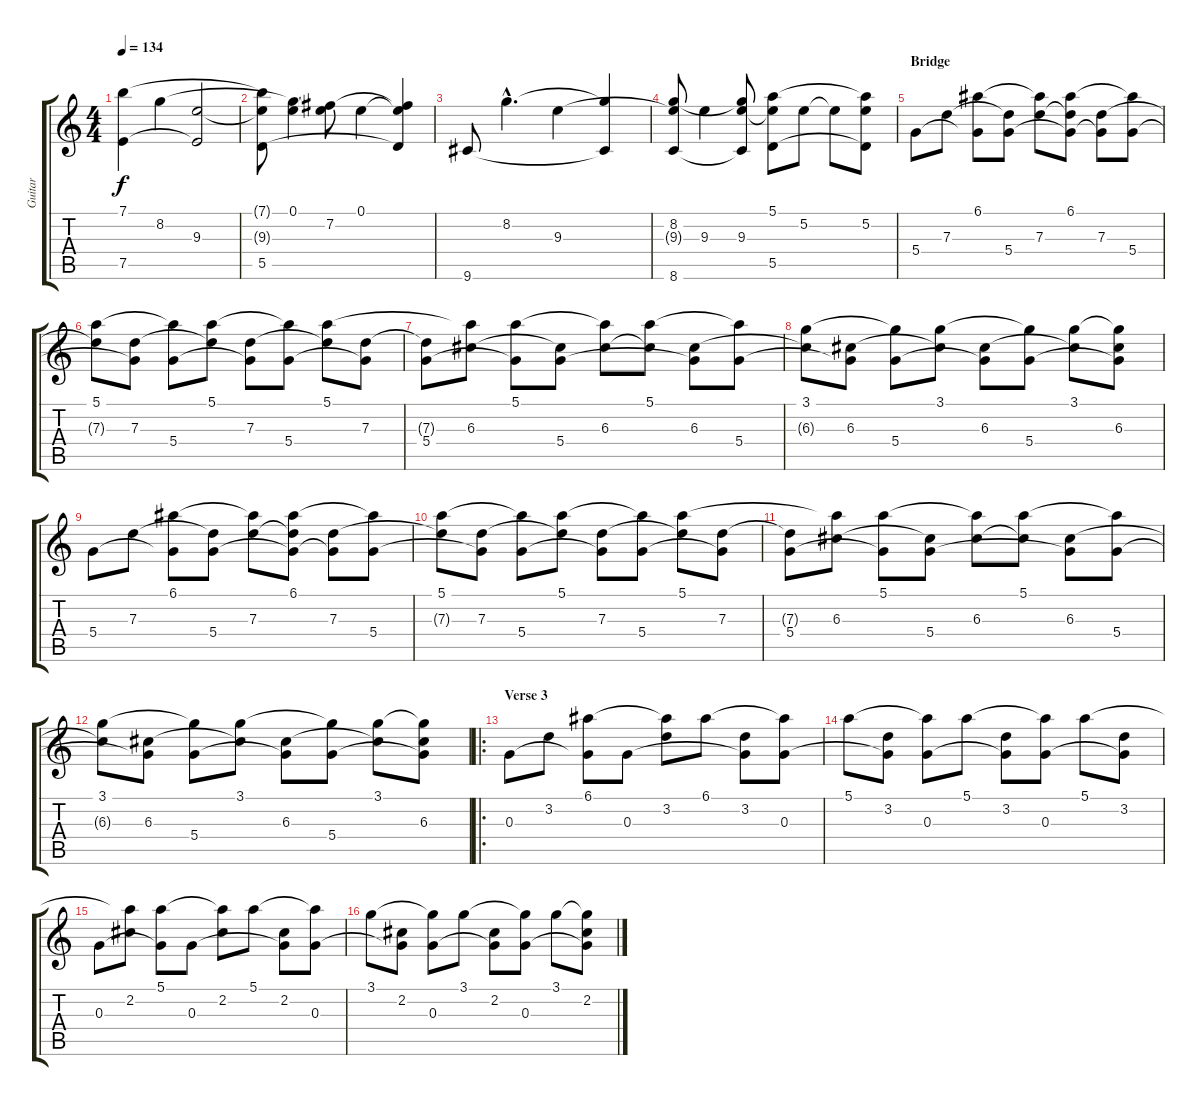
\track ("Guitar " "Guitar ") {instrument electricguitarjazz}
\staff {score tabs}
\tuning (E4 B3 G3 D3 A2 E2) {hide}
\ts (4 4)
\tempo 134
\clef g2
\ks c
(7.1 7.5).4{dy f} 8.2.4 (9.3 7.5{t}).2 |
(7.1{t} 9.3{t} 5.5).8 (0.1 8.2{t}).4 (0.1{t} 7.2).8 0.1.4 (0.1{t} 7.2{t} 5.5{t}).4 |
9.6.8 8.2{hac}.4{d} 9.3.4 (8.2{t} 9.6{t}).4 |
(8.2 9.3{t} 8.6).8 9.3.4 (8.2{t} 9.3 8.6{t}).8 (5.1 9.3{t} 5.5).8 5.2.8 5.2{t}.8 (5.1{t} 5.2 5.5{t}).8 |
\section ("" "Bridge")
5.4.8 7.3.8 (6.1 5.4{t}).8 (7.3{t} 5.4).8 (6.1{t} 7.3).8 (6.1 7.3{t} 5.4{t}).8 (7.3 5.4{t}).8 (6.1{t} 5.4).8 |
(5.1 7.3{t}).8 (7.3 5.4{t}).8 (5.1{t} 5.4).8 (5.1 7.3{t}).8 (7.3 5.4{t}).8 (5.1{t} 5.4).8 (5.1 7.3{t}).8 (7.3 5.4{t}).8 |
(7.3{t} 5.4).8 (5.1{t} 6.3).8 (5.1 5.4{t}).8 (6.3{t} 5.4).8 (5.1{t} 6.3).8 (5.1 6.3{t}).8 (6.3 5.4{t}).8 (5.1{t} 5.4).8 |
(3.1 6.3{t}).8 (6.3 5.4{t}).8 (3.1{t} 5.4).8 (3.1 6.3{t}).8 (6.3 5.4{t}).8 (3.1{t} 5.4).8 (3.1 6.3{t}).8 (3.1{t} 6.3 5.4{t}).8 |
5.4.8 7.3.8 (6.1 5.4{t}).8 (7.3{t} 5.4).8 (6.1{t} 7.3).8 (6.1 7.3{t} 5.4{t}).8 (7.3 5.4{t}).8 (6.1{t} 5.4).8 |
(5.1 7.3{t}).8 (7.3 5.4{t}).8 (5.1{t} 5.4).8 (5.1 7.3{t}).8 (7.3 5.4{t}).8 (5.1{t} 5.4).8 (5.1 7.3{t}).8 (7.3 5.4{t}).8 |
(7.3{t} 5.4).8 (5.1{t} 6.3).8 (5.1 5.4{t}).8 (6.3{t} 5.4).8 (5.1{t} 6.3).8 (5.1 6.3{t}).8 (6.3 5.4{t}).8 (5.1{t} 5.4).8 |
(3.1 6.3{t}).8 (6.3 5.4{t}).8 (3.1{t} 5.4).8 (3.1 6.3{t}).8 (6.3 5.4{t}).8 (3.1{t} 5.4).8 (3.1 6.3{t}).8 (3.1{t} 6.3 5.4{t}).8 |
\ro
\section ("" "Verse 3")
0.3.8 3.2.8 (6.1 0.3{t}).8 0.3.8 (6.1{t} 3.2).8 6.1.8 (3.2 0.3{t}).8 (6.1{t} 0.3).8 |
5.1.8 (3.2 0.3{t}).8 (5.1{t} 0.3).8 5.1.8 (3.2 0.3{t}).8 (5.1{t} 0.3).8 5.1.8 (3.2 0.3{t}).8 |
0.3.8 (5.1{t} 2.2).8 (5.1 0.3{t}).8 0.3.8 (5.1{t} 2.2).8 5.1.8 (2.2 0.3{t}).8 (5.1{t} 0.3).8 |
3.1.8 (2.2 0.3{t}).8 (3.1{t} 0.3).8 3.1.8 (2.2 0.3{t}).8 (3.1{t} 0.3).8 3.1.8 (3.1{t} 2.2 0.3{t}).8
